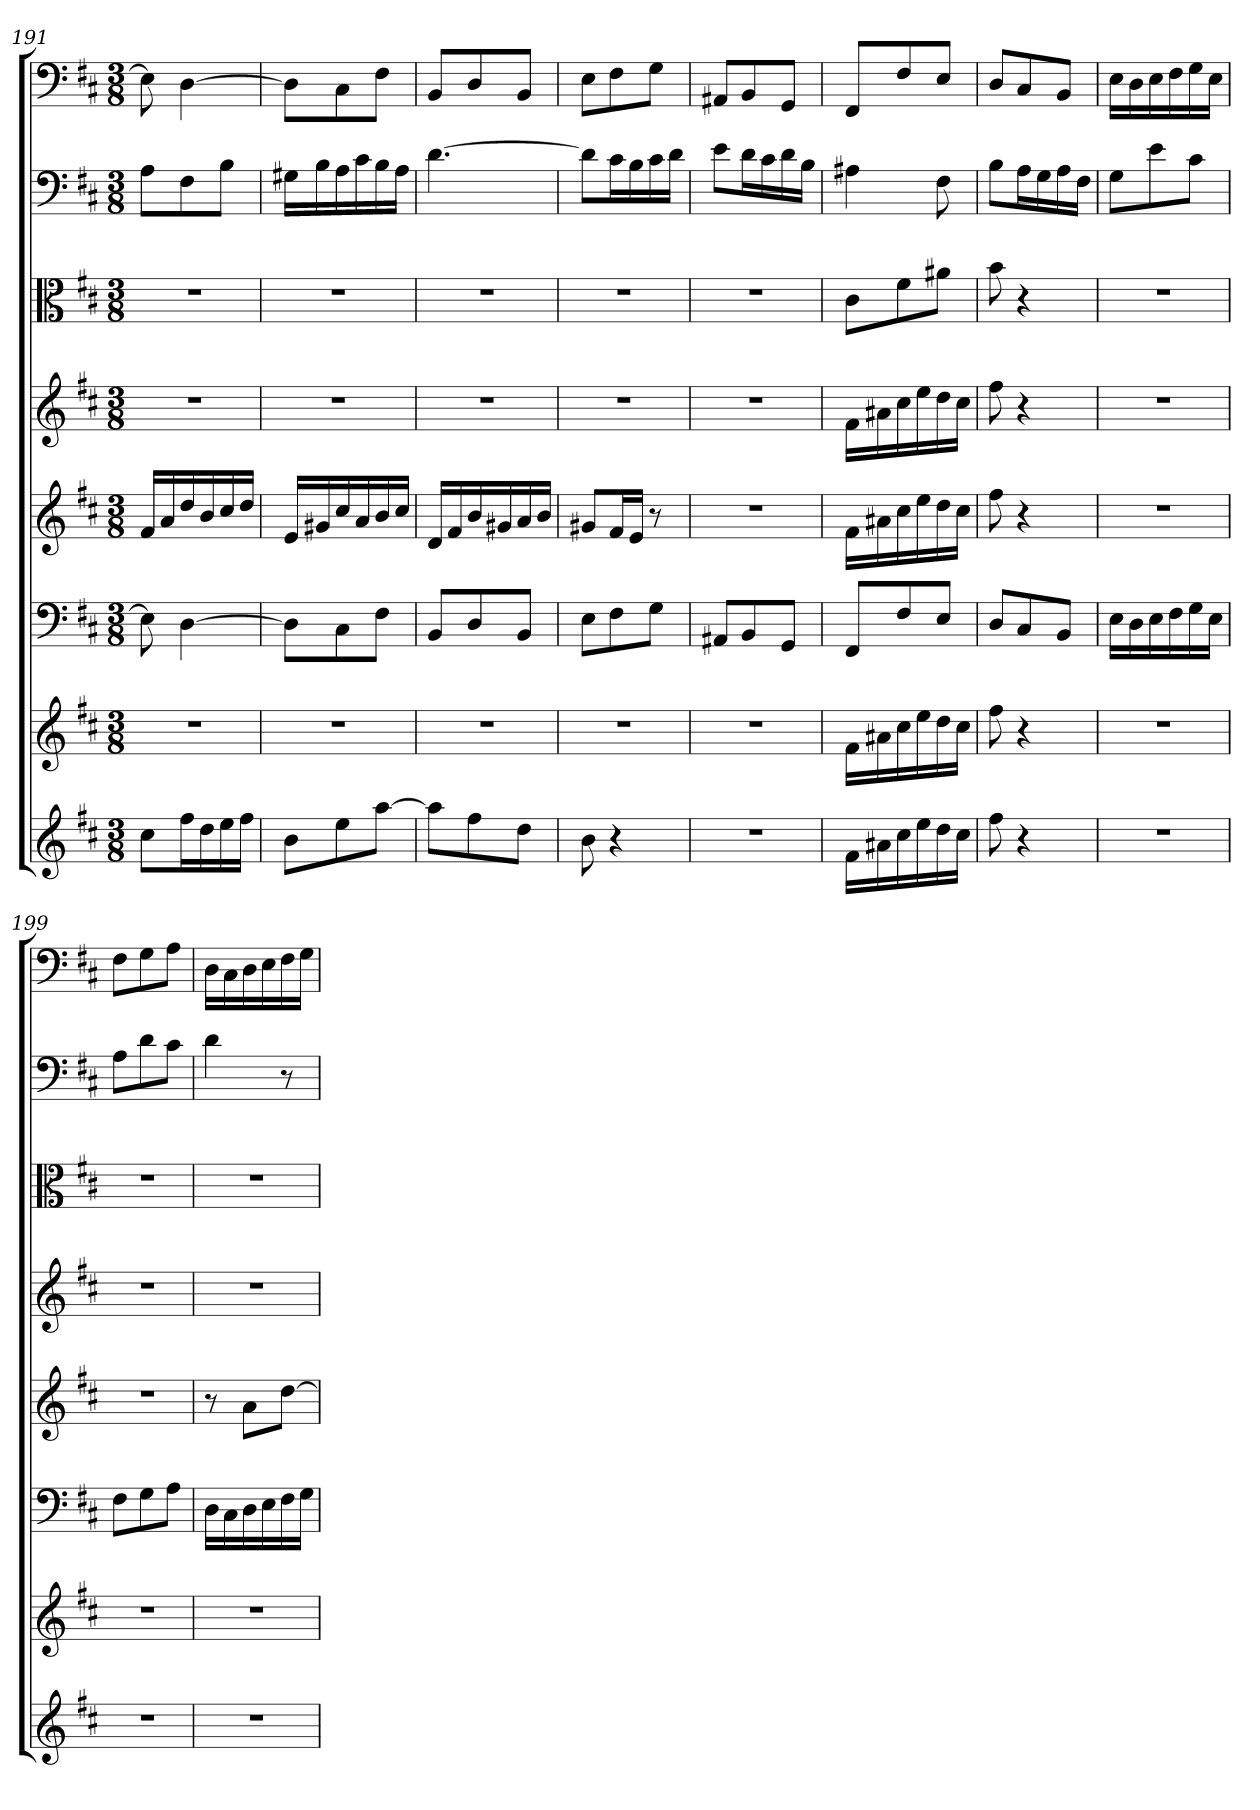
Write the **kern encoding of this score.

**kern	**kern	**kern	**kern	**kern	**kern	**kern	**kern
*part8	*part7	*part6	*part5	*part4	*part3	*part2	*part1
*staff8	*staff7	*staff6	*staff5	*staff4	*staff3	*staff2	*staff1
*	*	*clefF4	*	*	*clefC3	*clefF4	*clefF4
*k[f#c#]	*k[f#c#]	*k[f#c#]	*k[f#c#]	*k[f#c#]	*k[f#c#]	*k[f#c#]	*k[f#c#]
*D:	*D:	*D:	*D:	*D:	*D:	*D:	*D:
*M3/8	*M3/8	*M3/8	*M3/8	*M3/8	*M3/8	*M3/8	*M3/8
=191	=191	=191	=191	=191	=191	=191	=191
8cc#L	4.r	8E]	16f#LL	4.r	4.r	8A\L	8E]
.	.	.	16a	.	.	.	.
16ff#L	.	[4D	16dd	.	.	8F#\	[4D
16dd	.	.	16b	.	.	.	.
16ee	.	.	16cc#	.	.	8B\J	.
16ff#JJ	.	.	16ddJJ	.	.	.	.
=192	=192	=192	=192	=192	=192	=192	=192
8bL	4.r	8D\L]	16eLL	4.r	4.r	16G#X\LL	8D\L]
.	.	.	16g#X	.	.	16B\	.
8ee	.	8C#\	16cc#	.	.	16A\	8C#\
.	.	.	16a	.	.	16c#\	.
[8aaJ	.	8F#\J	16b	.	.	16B\	8F#\J
.	.	.	16cc#JJ	.	.	16A\JJ	.
=193	=193	=193	=193	=193	=193	=193	=193
8aaL]	4.r	8BB/L	16dLL	4.r	4.r	[4.d	8BB/L
.	.	.	16f#	.	.	.	.
8ff#	.	8D/	16b	.	.	.	8D/
.	.	.	16g#X	.	.	.	.
8ddJ	.	8BB/J	16a	.	.	.	8BB/J
.	.	.	16bJJ	.	.	.	.
=194	=194	=194	=194	=194	=194	=194	=194
8b	4.r	8E\L	8g#XL	4.r	4.r	8d\L]	8E\L
4r	.	8F#\	16f#L	.	.	16c#\L	8F#\
.	.	.	16eJJ	.	.	16B\	.
.	.	8G\J	8r	.	.	16c#\	8G\J
.	.	.	.	.	.	16d\JJ	.
=195	=195	=195	=195	=195	=195	=195	=195
4.r	4.r	8AA#X/L	4.r	4.r	4.r	8e\L	8AA#X/L
.	.	8BB/	.	.	.	16d\L	8BB/
.	.	.	.	.	.	16c#\	.
.	.	8GG/J	.	.	.	16d\	8GG/J
.	.	.	.	.	.	16B\JJ	.
=196	=196	=196	=196	=196	=196	=196	=196
16f#LL	16f#LL	8FF#/L	16f#LL	16f#LL	8c#\L	4A#X	8FF#/L
16a#X	16a#X	.	16a#X	16a#X	.	.	.
16cc#	16cc#	8F#/	16cc#	16cc#	8f#\	.	8F#/
16ee	16ee	.	16ee	16ee	.	.	.
16dd	16dd	8E/J	16dd	16dd	8a#X\J	8F#	8E/J
16cc#JJ	16cc#JJ	.	16cc#JJ	16cc#JJ	.	.	.
=197	=197	=197	=197	=197	=197	=197	=197
8ff#	8ff#	8D/L	8ff#	8ff#	8b	8B\L	8D/L
4r	4r	8C#/	4r	4r	4r	16A\L	8C#/
.	.	.	.	.	.	16G\	.
.	.	8BB/J	.	.	.	16A\	8BB/J
.	.	.	.	.	.	16F#\JJ	.
=198	=198	=198	=198	=198	=198	=198	=198
4.r	4.r	16E\LL	4.r	4.r	4.r	8G\L	16E\LL
.	.	16D\	.	.	.	.	16D\
.	.	16E\	.	.	.	8e\	16E\
.	.	16F#\	.	.	.	.	16F#\
.	.	16G\	.	.	.	8c#\J	16G\
.	.	16E\JJ	.	.	.	.	16E\JJ
=199	=199	=199	=199	=199	=199	=199	=199
4.r	4.r	8F#\L	4.r	4.r	4.r	8A\L	8F#\L
.	.	8G\	.	.	.	8d\	8G\
.	.	8A\J	.	.	.	8c#\J	8A\J
=200	=200	=200	=200	=200	=200	=200	=200
4.r	4.r	16D\LL	8r	4.r	4.r	4d	16D\LL
.	.	16C#\	.	.	.	.	16C#\
.	.	16D\	8aL	.	.	.	16D\
.	.	16E\	.	.	.	.	16E\
.	.	16F#\	[8ddJ	.	.	8r	16F#\
.	.	16G\JJ	.	.	.	.	16G\JJ
=	=	=	=	=	=	=	=
*-	*-	*-	*-	*-	*-	*-	*-
